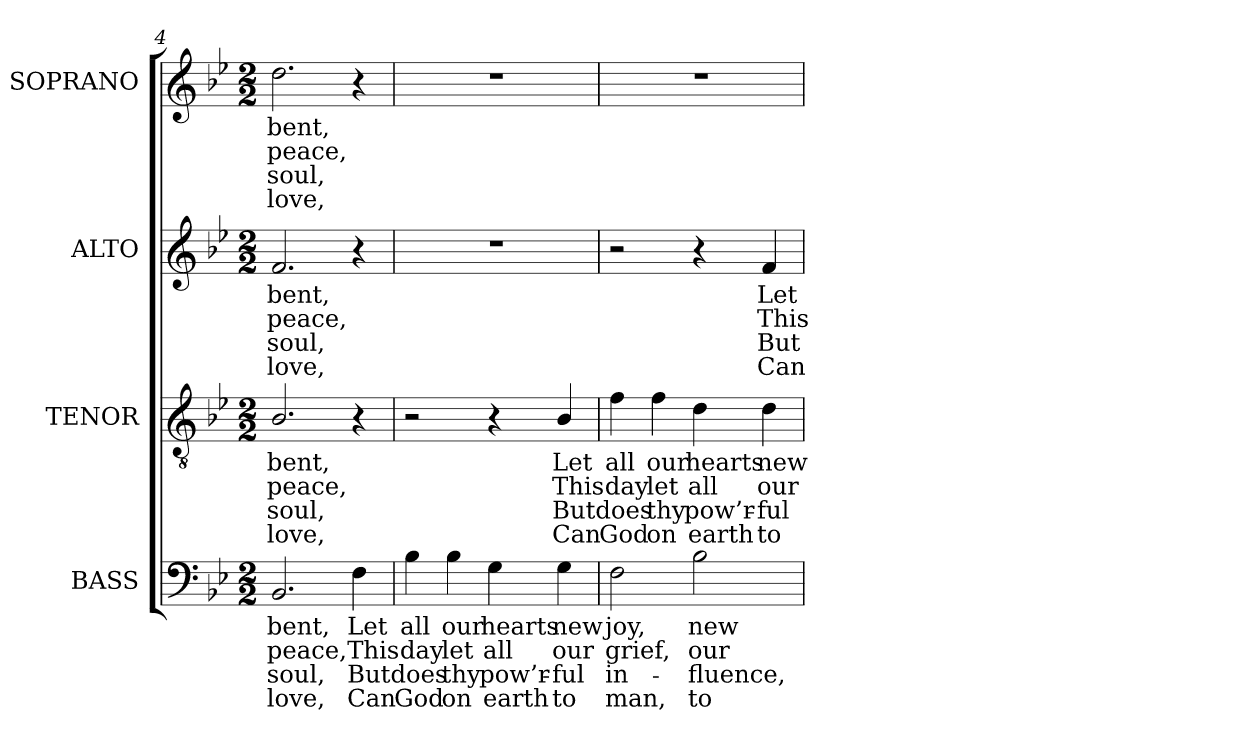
**kern	**text	**text	**text	**text	**kern	**text	**text	**text	**text	**kern	**text	**text	**text	**text	**kern	**text	**text	**text	**text
*part4	*part4	*part4	*part4	*part4	*part3	*part3	*part3	*part3	*part3	*part2	*part2	*part2	*part2	*part2	*part1	*part1	*part1	*part1	*part1
*staff4	*staff4	*staff4	*staff4	*staff4	*staff3	*staff3	*staff3	*staff3	*staff3	*staff2	*staff2	*staff2	*staff2	*staff2	*staff1	*staff1	*staff1	*staff1	*staff1
*I"BASS	*	*	*	*	*I"TENOR	*	*	*	*	*I"ALTO	*	*	*	*	*I"SOPRANO	*	*	*	*
*I'B.	*	*	*	*	*I'T.	*	*	*	*	*I'A.	*	*	*	*	*I'S.	*	*	*	*
*clefF4	*	*	*	*	*clefGv2	*	*	*	*	*clefG2	*	*	*	*	*clefG2	*	*	*	*
*	*	*	*	*	*ITrd7c12	*	*	*	*	*	*	*	*	*	*	*	*	*	*
*k[b-e-]	*	*	*	*	*k[b-e-]	*	*	*	*	*k[b-e-]	*	*	*	*	*k[b-e-]	*	*	*	*
*B-:	*	*	*	*	*B-:	*	*	*	*	*B-:	*	*	*	*	*B-:	*	*	*	*
*M2/2	*	*	*	*	*M2/2	*	*	*	*	*M2/2	*	*	*	*	*M2/2	*	*	*	*
=4	=4	=4	=4	=4	=4	=4	=4	=4	=4	=4	=4	=4	=4	=4	=4	=4	=4	=4	=4
!	!LO:LY:b:color=#000000	!LO:LY:b:color=#000000	!LO:LY:b:color=#000000	!LO:LY:b:color=#000000	!	!	!	!	!	!	!	!	!	!	!	!	!	!	!
!	!	!	!	!	!	!LO:LY:b:color=#000000	!LO:LY:b:color=#000000	!LO:LY:b:color=#000000	!LO:LY:b:color=#000000	!	!	!	!	!	!	!	!	!	!
!	!	!	!	!	!	!	!	!	!	!	!LO:LY:b:color=#000000	!LO:LY:b:color=#000000	!LO:LY:b:color=#000000	!LO:LY:b:color=#000000	!	!	!	!	!
!	!	!	!	!	!	!	!	!	!	!	!	!	!	!	!	!LO:LY:b:color=#000000	!LO:LY:b:color=#000000	!LO:LY:b:color=#000000	!LO:LY:b:color=#000000
2.BB-i/	bent,	peace,	soul,	love,	2.BB-i/	bent,	peace,	soul,	love,	2.fi/	bent,	peace,	soul,	love,	2.ddi\	bent,	peace,	soul,	love,
!	!LO:LY:b:color=#000000	!LO:LY:b:color=#000000	!LO:LY:b:color=#000000	!LO:LY:b:color=#000000	!	!	!	!	!	!	!	!	!	!	!	!	!	!	!
4Fi\	Let	This	But	Can	4r	.	.	.	.	4r	.	.	.	.	4r	.	.	.	.
=5	=5	=5	=5	=5	=5	=5	=5	=5	=5	=5	=5	=5	=5	=5	=5	=5	=5	=5	=5
!	!LO:LY:b:color=#000000	!LO:LY:b:color=#000000	!LO:LY:b:color=#000000	!LO:LY:b:color=#000000	!	!	!	!	!	!	!	!	!	!	!	!	!	!	!
4B-i\	all	day	does	God	2r	.	.	.	.	1r	.	.	.	.	1r	.	.	.	.
!	!LO:LY:b:color=#000000	!LO:LY:b:color=#000000	!LO:LY:b:color=#000000	!LO:LY:b:color=#000000	!	!	!	!	!	!	!	!	!	!	!	!	!	!	!
4B-i\	our	let	thy	on	.	.	.	.	.	.	.	.	.	.	.	.	.	.	.
!	!LO:LY:b:color=#000000	!LO:LY:b:color=#000000	!LO:LY:b:color=#000000	!LO:LY:b:color=#000000	!	!	!	!	!	!	!	!	!	!	!	!	!	!	!
4Gi\	hearts	all	pow’r-	-earth	4r	.	.	.	.	.	.	.	.	.	.	.	.	.	.
!	!LO:LY:b:color=#000000	!LO:LY:b:color=#000000	!LO:LY:b:color=#000000	!LO:LY:b:color=#000000	!	!	!	!	!	!	!	!	!	!	!	!	!	!	!
!	!	!	!	!	!	!LO:LY:b:color=#000000	!LO:LY:b:color=#000000	!LO:LY:b:color=#000000	!LO:LY:b:color=#000000	!	!	!	!	!	!	!	!	!	!
4Gi\	new	our	ful	to	4BB-i/	Let	This	But	Can	.	.	.	.	.	.	.	.	.	.
=6	=6	=6	=6	=6	=6	=6	=6	=6	=6	=6	=6	=6	=6	=6	=6	=6	=6	=6	=6
!	!LO:LY:b:color=#000000	!LO:LY:b:color=#000000	!LO:LY:b:color=#000000	!LO:LY:b:color=#000000	!	!	!	!	!	!	!	!	!	!	!	!	!	!	!
!	!	!	!	!	!	!LO:LY:b:color=#000000	!LO:LY:b:color=#000000	!LO:LY:b:color=#000000	!LO:LY:b:color=#000000	!	!	!	!	!	!	!	!	!	!
2Fi\	joy,	grief,	in-	-man,	4Fi\	all	day	does	God	2r	.	.	.	.	1r	.	.	.	.
!	!	!	!	!	!	!LO:LY:b:color=#000000	!LO:LY:b:color=#000000	!LO:LY:b:color=#000000	!LO:LY:b:color=#000000	!	!	!	!	!	!	!	!	!	!
.	.	.	.	.	4Fi\	our	let	thy	on	.	.	.	.	.	.	.	.	.	.
!	!LO:LY:b:color=#000000	!LO:LY:b:color=#000000	!LO:LY:b:color=#000000	!LO:LY:b:color=#000000	!	!	!	!	!	!	!	!	!	!	!	!	!	!	!
!	!	!	!	!	!	!LO:LY:b:color=#000000	!LO:LY:b:color=#000000	!LO:LY:b:color=#000000	!LO:LY:b:color=#000000	!	!	!	!	!	!	!	!	!	!
2B-i\	new	our	fluence,	to	4Di\	hearts	all	pow’r-	-earth	4r	.	.	.	.	.	.	.	.	.
!	!	!	!	!	!	!LO:LY:b:color=#000000	!LO:LY:b:color=#000000	!LO:LY:b:color=#000000	!LO:LY:b:color=#000000	!	!	!	!	!	!	!	!	!	!
!	!	!	!	!	!	!	!	!	!	!	!LO:LY:b:color=#000000	!LO:LY:b:color=#000000	!LO:LY:b:color=#000000	!LO:LY:b:color=#000000	!	!	!	!	!
.	.	.	.	.	4Di\	new	our	ful	to	4fi/	Let	This	But	Can	.	.	.	.	.
=	=	=	=	=	=	=	=	=	=	=	=	=	=	=	=	=	=	=	=
*-	*-	*-	*-	*-	*-	*-	*-	*-	*-	*-	*-	*-	*-	*-	*-	*-	*-	*-	*-
